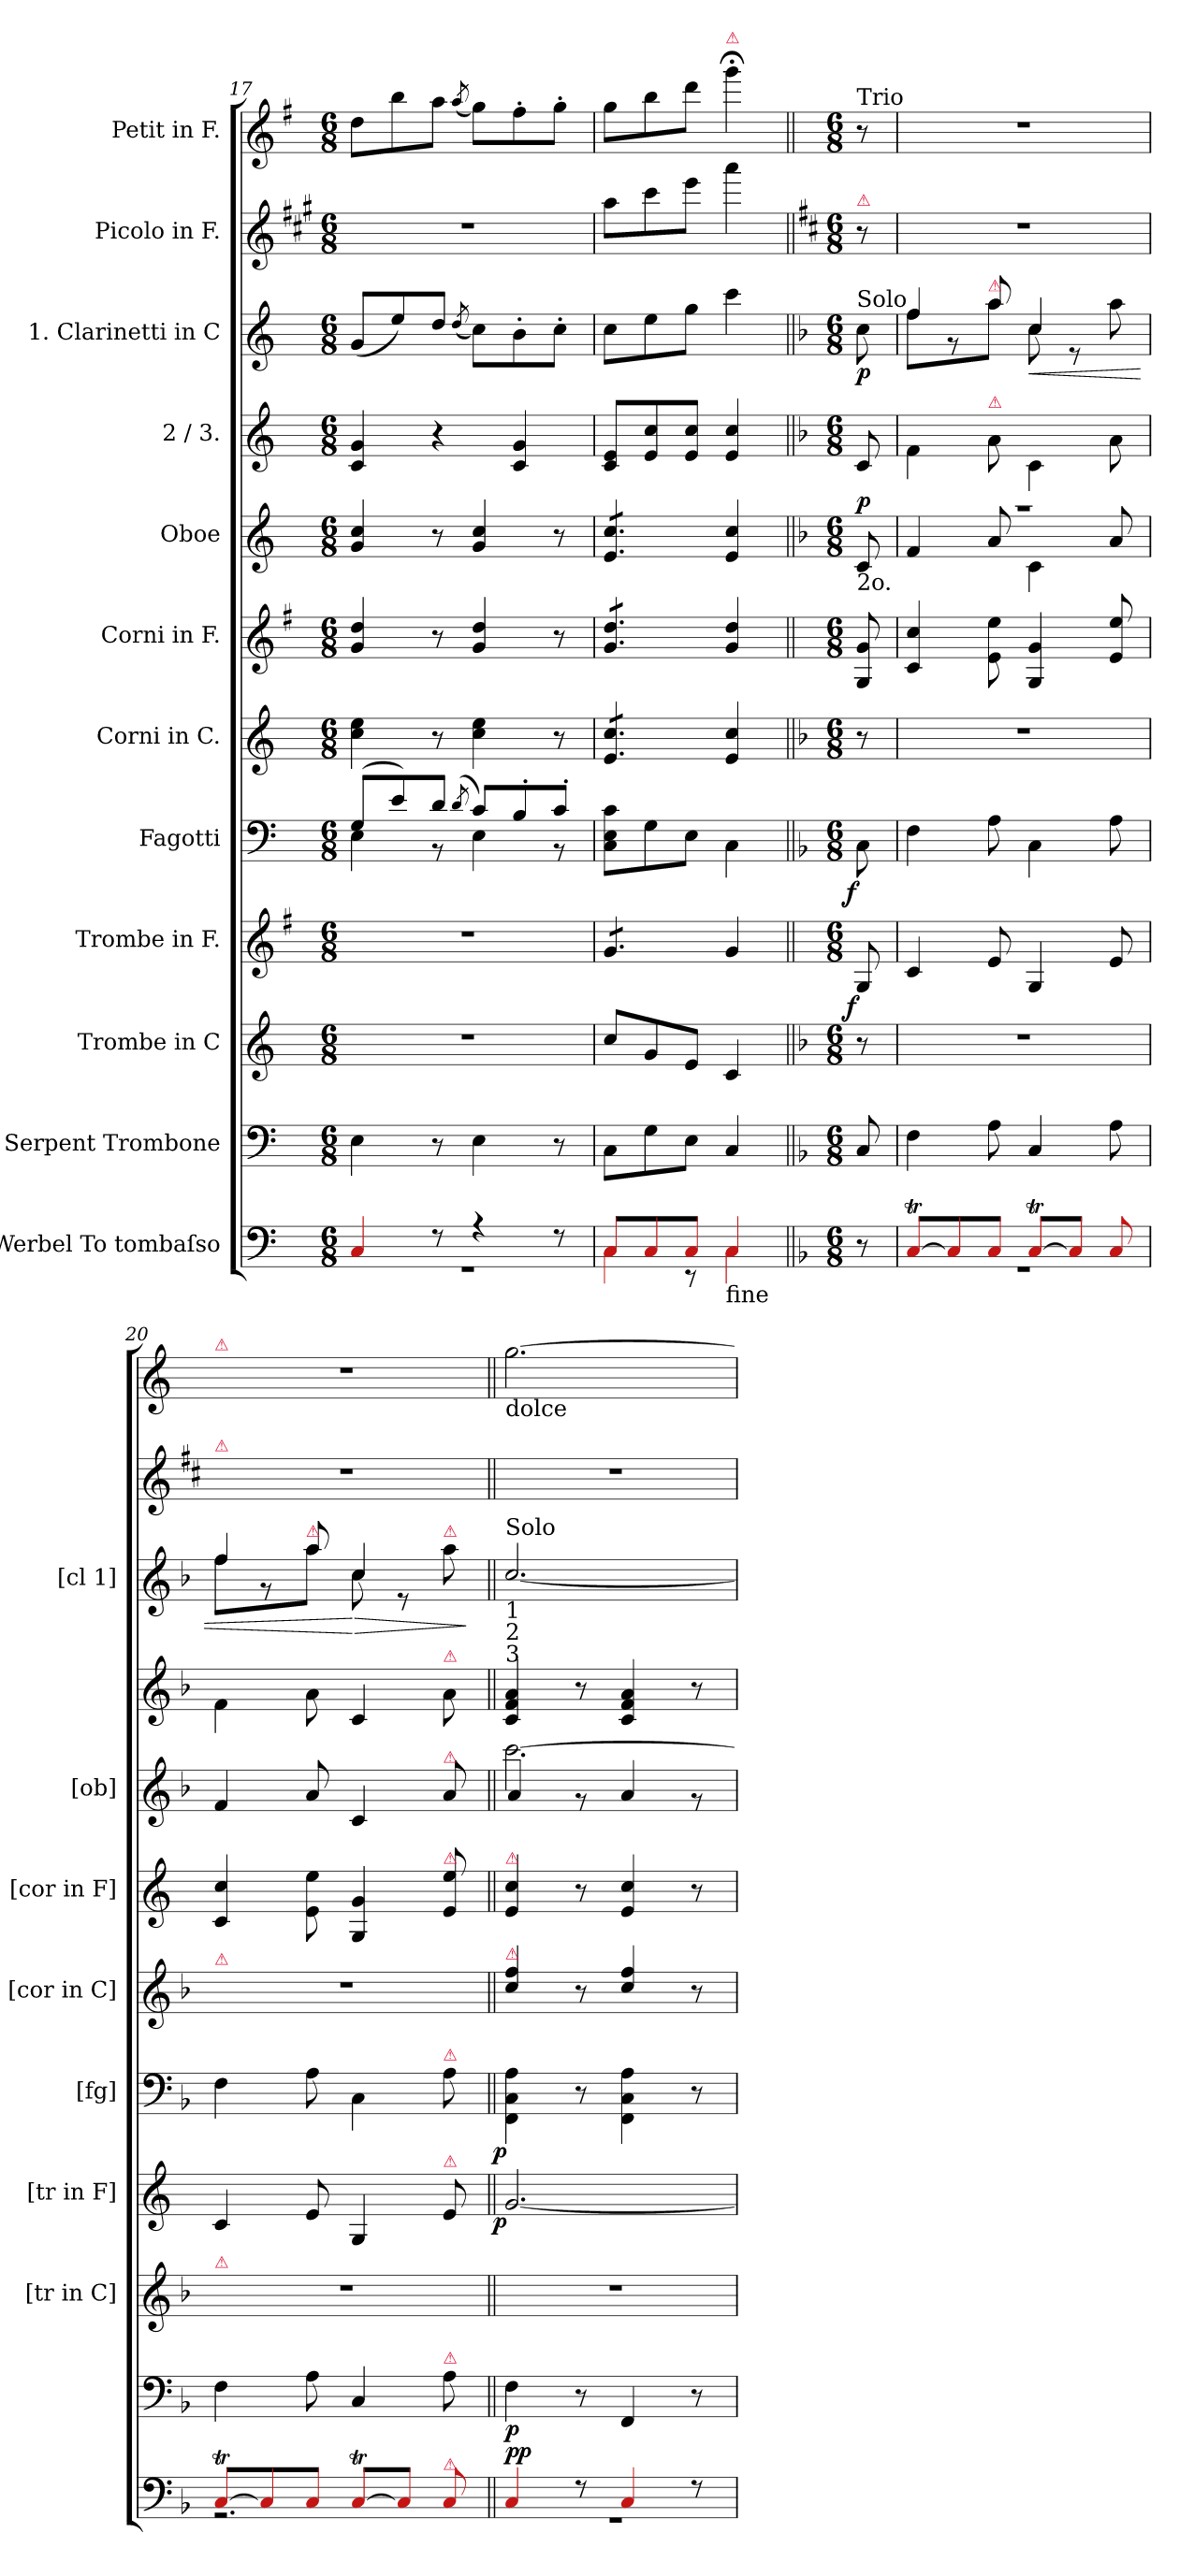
**kern	**dynam	**kern	**dynam	**kern	**kern	**dynam	**kern	**dynam	**kern	**kern	**kern	**dynam	**kern	**kern	**dynam	**kern	**kern
*part12	*part12	*part11	*part11	*part10	*part9	*part9	*part8	*part8	*part7	*part6	*part5	*part5	*part4	*part3	*part3	*part2	*part1
*staff12	*staff12	*staff11	*staff11	*staff10	*staff9	*staff9	*staff8	*staff8	*staff7	*staff6	*staff5	*staff5	*staff4	*staff3	*staff3	*staff2	*staff1
*I"Werbel To tombaſso	*	*I"Serpent Trombone	*	*I"Trombe in C	*I"Trombe in F.	*	*I"Fagotti	*	*I"Corni in C.	*I"Corni in F.	*I"Oboe	*	*I"2 / 3.	*I"1. Clarinetti in C	*	*I"Picolo in F.	*I"Petit in F.
*	*	*	*	*I'[tr in C]	*I'[tr in F]	*	*I'[fg]	*	*I'[cor in C]	*I'[cor in F]	*I'[ob]	*	*	*I'[cl 1]	*	*	*
*clefF4	*	*clefF4	*	*clefG2	*clefG2	*	*clefF4	*	*clefG2	*clefG2	*clefG2	*	*clefG2	*clefG2	*	*clefG2	*clefG2
*	*	*	*	*	*ITrd-3c-5	*	*	*	*	*ITrd4c7	*	*	*	*	*	*ITrd-2c-3	*ITrd-3c-5
*k[]	*	*k[]	*	*k[]	*k[]	*	*k[]	*	*k[]	*k[]	*k[]	*	*k[]	*k[]	*	*k[]	*k[]
*M6/8	*	*M6/8	*	*M6/8	*M6/8	*	*M6/8	*	*M6/8	*M6/8	*M6/8	*	*M6/8	*M6/8	*	*M6/8	*M6/8
=17	=17	=17	=17	=17	=17	=17	=17	=17	=17	=17	=17	=17	=17	=17	=17	=17	=17
*^	*	*	*	*	*	*	*^	*	*	*	*	*	*	*	*	*	*
4Ra/	2.rGG	.	4E\	.	2.r	2.r	.	(8G/L	4E\	.	4cc\ 4ee\	4c/ 4g/	4g/ 4cc/	.	4c/ 4g/	(8g/L	.	2.r	8gg\L
.	.	.	.	.	.	.	.	8e/)	.	.	.	.	.	.	.	8ee/)	.	.	8eee\
8r	.	.	8r	.	.	.	.	8d/J	8rBB	.	8r	8r	8r	.	4r	8dd/J	.	.	8ddd\J
.	.	.	.	.	.	.	.	(8qd/	.	.	.	.	.	.	.	(8qdd/	.	.	(8qddd/
4r	.	.	4E\	.	.	.	.	8c/L)	4E\	.	4cc\ 4ee\	4c/ 4g/	4g/ 4cc/	.	.	8cc\L)	.	.	8ccc\L)
.	.	.	.	.	.	.	.	8B'</	.	.	.	.	.	.	4c/ 4g/	8b'\	.	.	8bb'\
8r	.	.	8r	.	.	.	.	8c'</J	8r	.	8r	8r	8r	.	.	8cc'\J	.	.	8ccc'\J
*	*	*	*	*	*	*	*	*v	*v	*	*	*	*	*	*	*	*	*	*
=18	=18	=18	=18	=18	=18	=18	=18	=18	=18	=18	=18	=18	=18	=18	=18	=18	=18	=18
*	*	*	*	*	*	*tremolo	*	*	*	*	*	*	*	*	*	*	*	*
*	*	*	*	*	*	*	*	*	*	*tremolo	*	*	*	*	*	*	*	*
*	*	*	*	*	*	*	*	*	*	*	*tremolo	*	*	*	*	*	*	*
*	*	*	*	*	*	*	*	*	*	*	*	*tremolo	*	*	*	*	*	*
8Ra/L	4Ra\	.	8C\L	.	8cc/L	8cc/L	.	8C\ 8E\ 8c\L	.	8e/ 8cc/L	8c/ 8g/L	8e/ 8cc/L	.	8c/ 8e/L	8cc\L	.	8ccc\L	8ccc\L
8Ra/	.	.	8G\	.	8g/	8cc/	.	8G\	.	8e/ 8cc/	8c/ 8g/	8e/ 8cc/	.	8e/ 8cc/	8ee\	.	8eee\	8eee\
8Ra/J	8rEE	.	8E\J	.	8e/J	8cc/J	.	8E\J	.	8e/ 8cc/J	8c/ 8g/J	8e/ 8cc/J	.	8e/ 8cc/J	8gg\J	.	8ggg\J	8ggg\J
*	*	*	*	*	*	*	*	*	*	*	*	*Xtremolo	*	*	*	*	*	*
*	*	*	*	*	*	*	*	*	*	*	*Xtremolo	*	*	*	*	*	*	*
*	*	*	*	*	*	*	*	*	*	*Xtremolo	*	*	*	*	*	*	*	*
*	*	*	*	*	*	*Xtremolo	*	*	*	*	*	*	*	*	*	*	*	*
!	!	!	!	!	!	!	!	!	!	!	!	!	!	!	!	!	!	!LO:TX:a:color=crimson:t=⚠
!LO:TX:b:t=fine	!	!	!	!	!	!	!	!	!	!	!	!	!	!	!	!	!	!
4Ra/	4Ra\	.	4C/	.	4c/	4cc/	.	4C\	.	4e/ 4cc/	4c/ 4g/	4e/ 4cc/	.	4e/ 4cc/	4ccc\	.	4cccc\	4cccc;<\
*v	*v	*	*	*	*	*	*	*	*	*	*	*	*	*	*	*	*	*
=||	=||	=||	=||	=||	=||	=||	=||	=||	=||	=||	=||	=||	=||	=||	=||	=||	=||
*k[b-]	*	*k[b-]	*	*k[b-]	*k[b-]	*	*k[b-]	*	*k[b-]	*k[b-]	*k[b-]	*	*k[b-]	*k[b-]	*	*k[b-]	*k[b-]
*M6/8	*	*M6/8	*	*M6/8	*M6/8	*	*M6/8	*	*M6/8	*M6/8	*M6/8	*	*M6/8	*M6/8	*	*M6/8	*M6/8
*^	*	*	*	*	*	*	*	*	*	*	*	*	*	*	*	*	*
!	!	!	!	!	!	!	!	!	!	!	!	!	!	!	!	!	!	!LO:TX:a:t=Trio
!	!	!	!	!	!	!	!	!	!	!	!	!	!	!	!	!	!LO:TX:a:color=crimson:t=⚠	!
!	!	!	!	!	!	!	!	!	!	!	!	!	!	!	!LO:TX:a:t=Solo	!	!	!
!	!	!	!	!	!	!	!	!	!	!	!	!LO:TX:b:t=2o.	!	!	!	!	!	!
!	!	!	!	!	!	!	!LO:DY:rj	!	!LO:DY:rj	!	!	!	!LO:DY:a	!	!	!	!	!
*v	*v	*	*	*	*	*	*	*	*	*	*	*	*	*	*	*	*	*
8r	.	8C/	.	8r	8c/	f	8C\	f	8r	8C/ 8c/	8c/	p	8c/	8cc\	p	8r	8r
=19	=19	=19	=19	=19	=19	=19	=19	=19	=19	=19	=19	=19	=19	=19	=19	=19	=19
*^	*	*	*	*	*	*	*	*	*	*	*^	*	*	*^	*	*	*
[8Rat/L	2.rGG	.	4F\	.	2.r	4f/	.	4F\	.	2.r	4F/ 4f/	2.raa	4f/	.	4f\	4ff/	8ff\L	.	2.r	2.r
8Ra/]	.	.	.	.	.	.	.	.	.	.	.	.	.	.	.	.	8r	.	.	.
!	!	!	!	!	!	!	!	!	!	!	!	!	!	!	!	!LO:TX:a:color=crimson:t=⚠	!	!	!	!
!	!	!	!	!	!	!	!	!	!	!	!	!	!	!	!LO:TX:a:color=crimson:t=⚠	!	!	!	!	!
8Ra/J	.	.	8A\	.	.	8a/	.	8A\	.	.	8A\ 8a\	.	8a/	.	8a\	8aa/	8aa\J	.	.	.
!	!	!	!	!	!	!	!	!	!	!	!	!	!	!	!	!	!	!LO:HP:b	!	!
[8Rat/L	.	.	4C/	.	.	4c/	.	4C\	.	.	4C/ 4c/	.	4c\	.	4c\	4cc/	8cc\	<	.	.
8Ra/J]	.	.	.	.	.	.	.	.	.	.	.	.	.	.	.	.	8r	.	.	.
8Ra/	.	.	8A\	.	.	8a/	.	8A\	.	.	8A/ 8a/	.	8a/	.	8a\	8aa\	8ryy	.	.	.
=20	=20	=20	=20	=20	=20	=20	=20	=20	=20	=20	=20	=20	=20	=20	=20	=20	=20	=20	=20	=20
!	!	!	!	!	!	!	!	!	!	!	!	!	!	!	!	!	!	!	!	!LO:TX:a:color=crimson:t=⚠
!	!	!	!	!	!	!	!	!	!	!	!	!	!	!	!	!	!	!	!LO:TX:a:color=crimson:t=⚠	!
!	!	!	!	!	!	!	!	!	!	!LO:TX:a:color=crimson:t=⚠	!	!	!	!	!	!	!	!	!	!
!	!	!	!	!	!LO:TX:a:color=crimson:t=⚠	!	!	!	!	!	!	!	!	!	!	!	!	!	!	!
*	*	*	*	*	*	*	*	*	*	*	*	*v	*v	*	*	*	*	*	*	*
[8Rat/L	2.rGG	.	4F\	.	2.r	4f/	.	4F\	.	2.r	4F/ 4f/	4f/	.	4f\	4ff/	8ff\L	.	2.r	2.r
8Ra/]	.	.	.	.	.	.	.	.	.	.	.	.	.	.	.	8r	.	.	.
!	!	!	!	!	!	!	!	!	!	!	!	!	!	!	!LO:TX:a:color=crimson:t=⚠	!	!	!	!
8Ra/J	.	.	8A\	.	.	8a/	.	8A\	.	.	8A\ 8a\	8a/	.	8a\	8aa/	8aa\J	.	.	.
!	!	!	!	!	!	!	!	!	!	!	!	!	!	!	!	!	!LO:HP:n=1:b	!	!
[8Rat/L	.	.	4C/	.	.	4c/	.	4C\	.	.	4C/ 4c/	4c/	.	4c/	4cc/	8cc\	[ >	.	.
8Ra/J]	.	.	.	.	.	.	.	.	.	.	.	.	.	.	.	8r	.	.	.
!	!	!	!	!	!	!	!	!	!	!	!	!	!	!	!LO:TX:a:color=crimson:t=⚠	!	!	!	!
!	!	!	!	!	!	!	!	!	!	!	!	!	!	!LO:TX:a:color=crimson:t=⚠	!	!	!	!	!
!	!	!	!	!	!	!	!	!	!	!	!	!LO:TX:a:color=crimson:t=⚠	!	!	!	!	!	!	!
!	!	!	!	!	!	!	!	!	!	!	!LO:TX:a:color=crimson:t=⚠	!	!	!	!	!	!	!	!
!	!	!	!	!	!	!	!	!LO:TX:a:color=crimson:t=⚠	!	!	!	!	!	!	!	!	!	!	!
!	!	!	!	!	!	!LO:TX:a:color=crimson:t=⚠	!	!	!	!	!	!	!	!	!	!	!	!	!
!	!	!	!LO:TX:a:color=crimson:t=⚠	!	!	!	!	!	!	!	!	!	!	!	!	!	!	!	!
!LO:TX:a:color=crimson:t=⚠	!	!	!	!	!	!	!	!	!	!	!	!	!	!	!	!	!	!	!
8Ra/	.	.	8A\	.	.	8a/	.	8A\	.	.	8A/ 8a/	8a/	.	8a\	8aa\	8ryy	.	.	.
*v	*v	*	*	*	*	*	*	*	*	*	*	*	*	*	*v	*v	*	*	*
.	.	.	.	.	.	.	.	.	.	.	.	.	.	.	]	.	.
=21||	=21||	=21||	=21||	=21||	=21||	=21||	=21||	=21||	=21||	=21||	=21||	=21||	=21||	=21||	=21||	=21||	=21||
*^	*	*	*	*	*	*	*	*	*	*	*^	*	*	*	*	*	*
!	!	!	!	!	!	!	!	!	!	!	!	!	!	!	!	!	!	!	!LO:TX:b:t=dolce
!	!	!	!	!	!	!	!	!	!	!	!	!	!	!	!	!LO:TX:a:t=Solo	!	!	!
!	!	!	!	!	!	!	!	!	!	!	!	!	!	!	!LO:TX:a:t=1\n2\n3	!	!	!	!
!	!	!	!	!	!	!	!	!	!	!	!LO:TX:a:color=crimson:t=⚠	!	!	!	!	!	!	!	!
!	!	!	!	!	!	!	!	!	!	!LO:TX:a:color=crimson:t=⚠	!	!	!	!	!	!	!	!	!
!	!	!LO:DY:a	!	!	!	!	!LO:DY:rj	!	!LO:DY:rj	!	!	!	!	!	!	!	!	!	!
4Ra/	2.rGG	pp	4F\	p	2.r	[2.cc/	p	4FF\ 4C\ 4A\	p	4cc/ 4ff/	4A/ 4f/	[2.ccc\	4a/	.	4c/ 4f/ 4a/	[2.cc/	.	2.r	[2.ccc\
8r	.	.	8r	.	.	.	.	8r	.	8r	8r	.	8rg	.	8r	.	.	.	.
4Ra/	.	.	4FF/	.	.	.	.	4FF\ 4C\ 4A\	.	4cc/ 4ff/	4A/ 4f/	.	4a/	.	4c/ 4f/ 4a/	.	.	.	.
8r	.	.	8r	.	.	.	.	8r	.	8r	8r	.	8rg	.	8r	.	.	.	.
*v	*v	*	*	*	*	*	*	*	*	*	*	*v	*v	*	*	*	*	*	*
=	=	=	=	=	=	=	=	=	=	=	=	=	=	=	=	=	=
*-	*-	*-	*-	*-	*-	*-	*-	*-	*-	*-	*-	*-	*-	*-	*-	*-	*-
